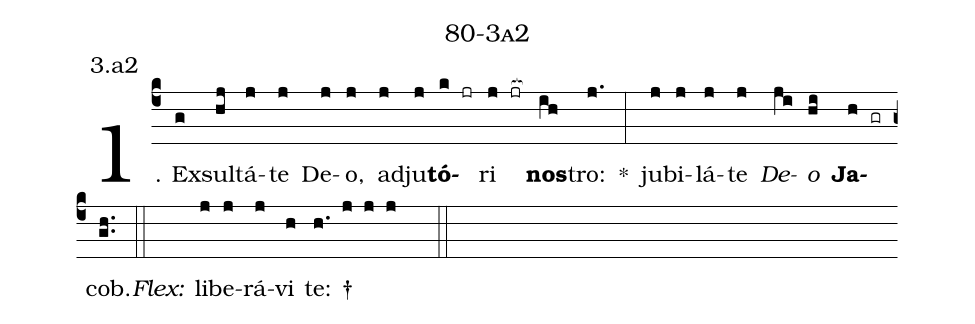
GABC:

name: 80-3a2;
annotation: 3.a2;
%%
(c4)1. Ex(g)sul(hj)tá(j)te(j) De(j)o,(j) ad(j)ju(j)<b>tó</b>(k jr)ri(j jr[ocb:1{]) <b>nos</b>(ih[ocb:0}])tro:(j.) *(:) ju(j)bi(j)lá(j)te(j) <i>De</i>(ji)<i>o</i>(hi) <b>Ja</b>(h gr)cob.(gh..) (::)
<i>Flex:</i>()  li(j)be(j)rá(j)vi(h) te: †(h. j j j  ::)
